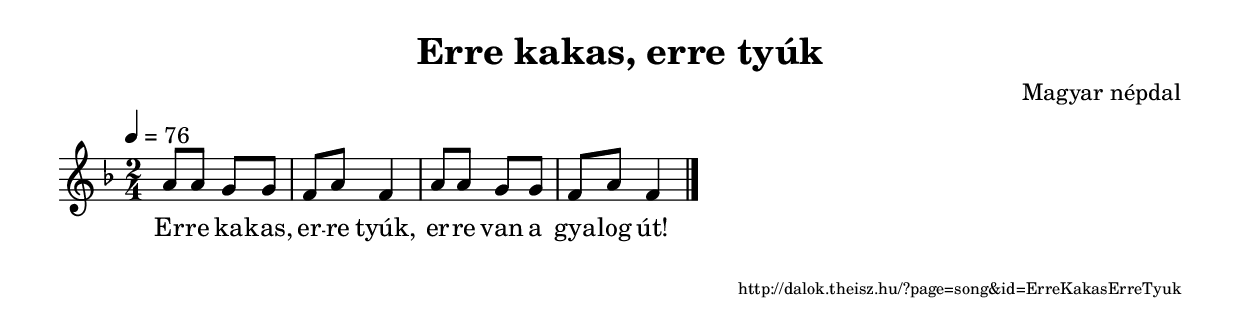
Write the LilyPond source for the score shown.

\version "2.10.33"


\header {
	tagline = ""	title = "Erre kakas, erre tyúk"
	composer = "Magyar népdal"
}

VoiceA = { \key f \major \override Staff.TimeSignature #'style = #'()  \time 2/4 \tempo 4=76
	\relative f' { a8 a g g f a f4
a8 a g g f a f4 \bar "|."
	}
}
SplitLyricsA = \lyricmode { 
Er -- re ka -- kas, er -- re tyúk, er -- re van a gya -- log út!
}
\score {
	<<
		\context Voice = songStaff { \VoiceA }
		\lyricsto "songStaff" \new Lyrics \SplitLyricsA
	>>
	\layout {
		indent = #0
	}
}

\score {
	<<
		\context Voice = songStaff { \VoiceA }
	>>
	\midi {
	}
}

\markup { \fill-line { \hspace #1 \super http://dalok.theisz.hu/?page=song&id=ErreKakasErreTyuk } }

\paper {
}
